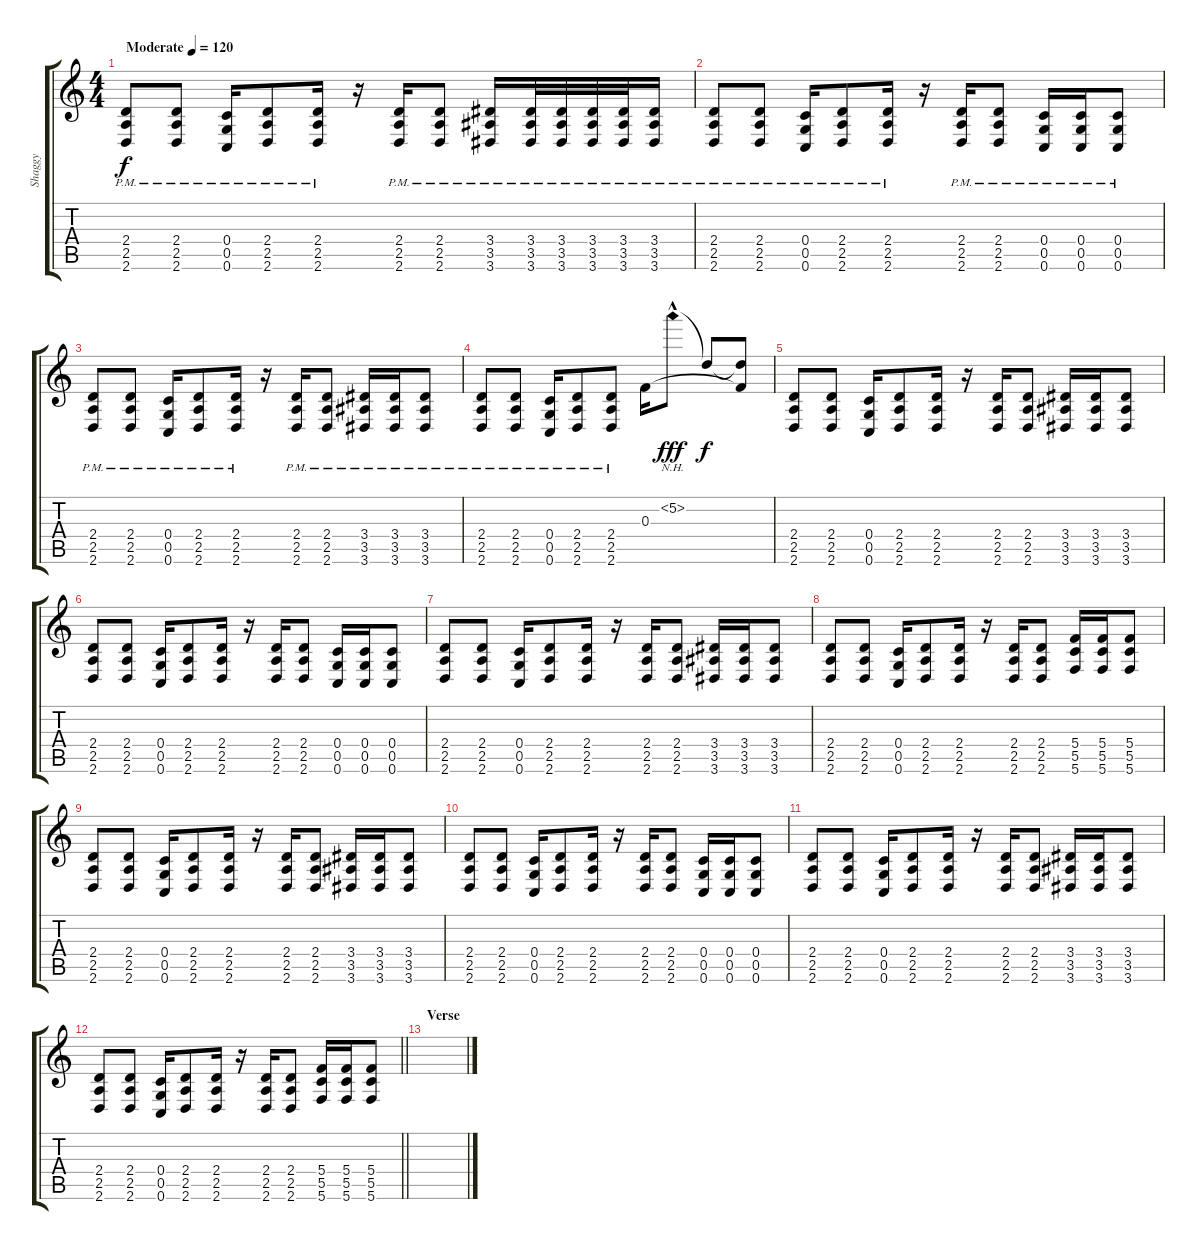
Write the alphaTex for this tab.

\track ("Shaggy" "Shaggy") {instrument distortionguitar}
\staff {score tabs}
\tuning (D4 A3 F3 C3 G2 C2) {hide}
\ts (4 4)
\tempo (120 "Moderate")
\clef g2
\ks c
(2.4{pm} 2.5{pm} 2.6{pm}).8{dy f instrument distortionguitar} (2.4{pm} 2.5{pm} 2.6{pm}).8 (0.4{pm} 0.5{pm} 0.6{pm}).16 (2.4{pm} 2.5{pm} 2.6{pm}).8 (2.4{pm} 2.5{pm} 2.6{pm}).16 r.16 (2.4{pm} 2.5{pm} 2.6{pm}).16 (2.4{pm} 2.5{pm} 2.6{pm}).8 (3.4{pm} 3.5{pm} 3.6{pm}).16 (3.4{pm} 3.5{pm} 3.6{pm}).32 (3.4{pm} 3.5{pm} 3.6{pm}).32 (3.4{pm} 3.5{pm} 3.6{pm}).32 (3.4{pm} 3.5{pm} 3.6{pm}).32 (3.4{pm} 3.5{pm} 3.6{pm}).16 |
(2.4{pm} 2.5{pm} 2.6{pm}).8 (2.4{pm} 2.5{pm} 2.6{pm}).8 (0.4{pm} 0.5{pm} 0.6{pm}).16 (2.4{pm} 2.5{pm} 2.6{pm}).8 (2.4{pm} 2.5{pm} 2.6{pm}).16 r.16 (2.4{pm} 2.5{pm} 2.6{pm}).16 (2.4{pm} 2.5{pm} 2.6{pm}).8 (0.4{pm} 0.5{pm} 0.6{pm}).16 (0.4{pm} 0.5{pm} 0.6{pm}).16 (0.4{pm} 0.5{pm} 0.6{pm}).8 |
(2.4{pm} 2.5{pm} 2.6{pm}).8 (2.4{pm} 2.5{pm} 2.6{pm}).8 (0.4{pm} 0.5{pm} 0.6{pm}).16 (2.4{pm} 2.5{pm} 2.6{pm}).8 (2.4{pm} 2.5{pm} 2.6{pm}).16 r.16 (2.4{pm} 2.5{pm} 2.6{pm}).16 (2.4{pm} 2.5{pm} 2.6{pm}).8 (3.4{pm} 3.5{pm} 3.6{pm}).16 (3.4{pm} 3.5{pm} 3.6{pm}).16 (3.4{pm} 3.5{pm} 3.6{pm}).8 |
(2.4{pm} 2.5{pm} 2.6{pm}).8 (2.4{pm} 2.5{pm} 2.6{pm}).8 (0.4{pm} 0.5{pm} 0.6{pm}).16 (2.4{pm} 2.5{pm} 2.6{pm}).8 (2.4{pm} 2.5{pm} 2.6{pm}).8 0.3.16 5.2{nh hac}.8{dy fff} 5.2{t}.8{dy f} (5.2{t} 0.3{t}).8 |
(2.4 2.5 2.6).8 (2.4 2.5 2.6).8 (0.4 0.5 0.6).16 (2.4 2.5 2.6).8 (2.4 2.5 2.6).16 r.16 (2.4 2.5 2.6).16 (2.4 2.5 2.6).8 (3.4 3.5 3.6).16 (3.4 3.5 3.6).16 (3.4 3.5 3.6).8 |
(2.4 2.5 2.6).8 (2.4 2.5 2.6).8 (0.4 0.5 0.6).16 (2.4 2.5 2.6).8 (2.4 2.5 2.6).16 r.16 (2.4 2.5 2.6).16 (2.4 2.5 2.6).8 (0.4 0.5 0.6).16 (0.4 0.5 0.6).16 (0.4 0.5 0.6).8 |
(2.4 2.5 2.6).8 (2.4 2.5 2.6).8 (0.4 0.5 0.6).16 (2.4 2.5 2.6).8 (2.4 2.5 2.6).16 r.16 (2.4 2.5 2.6).16 (2.4 2.5 2.6).8 (3.4 3.5 3.6).16 (3.4 3.5 3.6).16 (3.4 3.5 3.6).8 |
(2.4 2.5 2.6).8 (2.4 2.5 2.6).8 (0.4 0.5 0.6).16 (2.4 2.5 2.6).8 (2.4 2.5 2.6).16 r.16 (2.4 2.5 2.6).16 (2.4 2.5 2.6).8 (5.4 5.5 5.6).16 (5.4 5.5 5.6).16 (5.4 5.5 5.6).8 |
(2.4 2.5 2.6).8 (2.4 2.5 2.6).8 (0.4 0.5 0.6).16 (2.4 2.5 2.6).8 (2.4 2.5 2.6).16 r.16 (2.4 2.5 2.6).16 (2.4 2.5 2.6).8 (3.4 3.5 3.6).16 (3.4 3.5 3.6).16 (3.4 3.5 3.6).8 |
(2.4 2.5 2.6).8 (2.4 2.5 2.6).8 (0.4 0.5 0.6).16 (2.4 2.5 2.6).8 (2.4 2.5 2.6).16 r.16 (2.4 2.5 2.6).16 (2.4 2.5 2.6).8 (0.4 0.5 0.6).16 (0.4 0.5 0.6).16 (0.4 0.5 0.6).8 |
(2.4 2.5 2.6).8 (2.4 2.5 2.6).8 (0.4 0.5 0.6).16 (2.4 2.5 2.6).8 (2.4 2.5 2.6).16 r.16 (2.4 2.5 2.6).16 (2.4 2.5 2.6).8 (3.4 3.5 3.6).16 (3.4 3.5 3.6).16 (3.4 3.5 3.6).8 |
\barLineRight lightlight
(2.4 2.5 2.6).8 (2.4 2.5 2.6).8 (0.4 0.5 0.6).16 (2.4 2.5 2.6).8 (2.4 2.5 2.6).16 r.16 (2.4 2.5 2.6).16 (2.4 2.5 2.6).8 (5.4 5.5 5.6).16 (5.4 5.5 5.6).16 (5.4 5.5 5.6).8 |
\section ("" "Verse")
